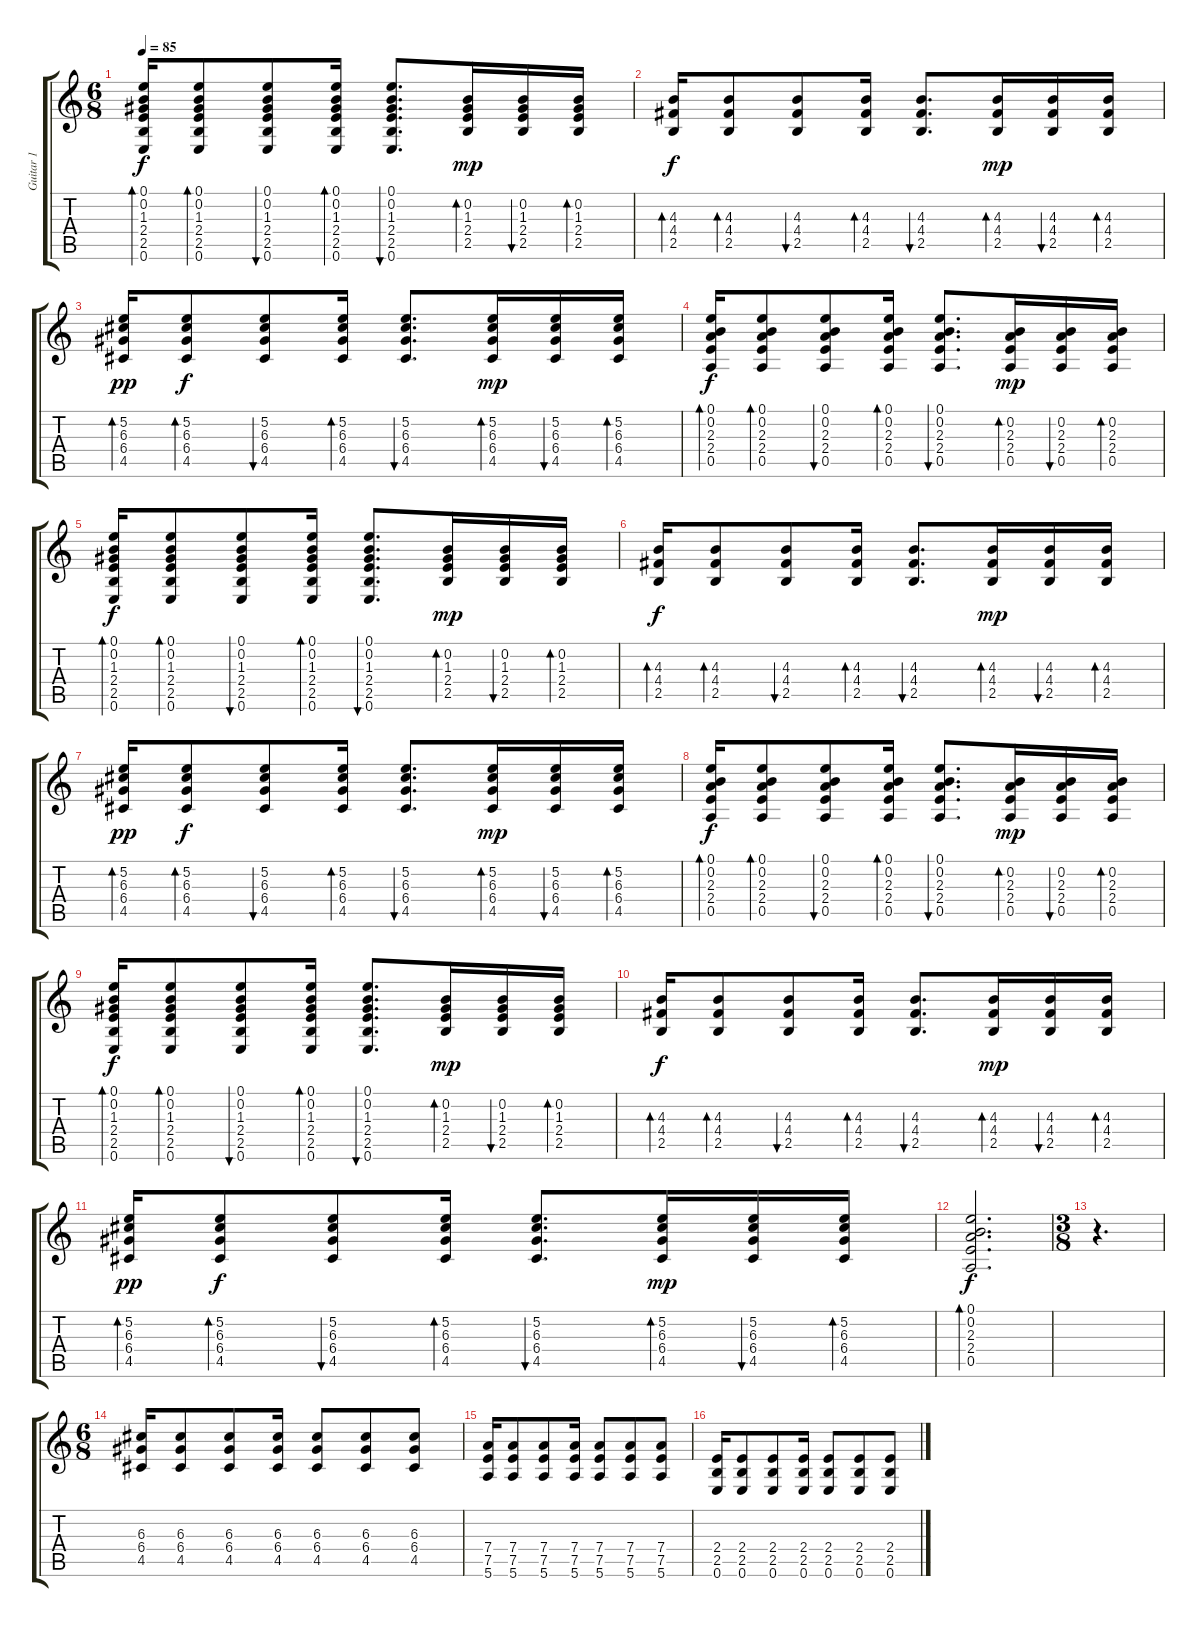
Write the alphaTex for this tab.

\track ("Guitar 1" "Guitar 1") {instrument acousticguitarsteel}
\staff {score tabs}
\tuning (E4 B3 G3 D3 A2 E2) {hide}
\ts (6 8)
\tempo 85
\clef g2
\ks c
(0.1 0.2 1.3 2.4 2.5 0.6).16{bd 60 dy f instrument acousticguitarsteel} (0.1 0.2 1.3 2.4 2.5 0.6).8{bd 60} (0.1 0.2 1.3 2.4 2.5 0.6).8{bu 60} (0.1 0.2 1.3 2.4 2.5 0.6).16{bd 30} (0.1 0.2 1.3 2.4 2.5 0.6).8{d bu 60} (0.2 1.3 2.4 2.5).16{bd 60 dy mp} (0.2 1.3 2.4 2.5).16{bu 60} (0.2 1.3 2.4 2.5).16{bd 60} |
(4.3 4.4 2.5).16{bd 30 dy f} (4.3 4.4 2.5).8{bd 30} (4.3 4.4 2.5).8{bu 60} (4.3 4.4 2.5).16{bd 30} (4.3 4.4 2.5).8{d bu 60} (4.3 4.4 2.5).16{bd 60 dy mp} (4.3 4.4 2.5).16{bu 60} (4.3 4.4 2.5).16{bd 60} |
(5.2 6.3 6.4 4.5).16{bd 60 dy pp} (5.2 6.3 6.4 4.5).8{bd 60 dy f} (5.2 6.3 6.4 4.5).8{bu 60} (5.2 6.3 6.4 4.5).16{bd 30} (5.2 6.3 6.4 4.5).8{d bu 60} (5.2 6.3 6.4 4.5).16{bd 60 dy mp} (5.2 6.3 6.4 4.5).16{bu 60} (5.2 6.3 6.4 4.5).16{bd 60} |
(0.1 0.2 2.3 2.4 0.5).16{bd 60 dy f} (0.1 0.2 2.3 2.4 0.5).8{bd 60} (0.1 0.2 2.3 2.4 0.5).8{bu 60} (0.1 0.2 2.3 2.4 0.5).16{bd 30} (0.1 0.2 2.3 2.4 0.5).8{d bu 60} (0.2 2.3 2.4 0.5).16{bd 60 dy mp} (0.2 2.3 2.4 0.5).16{bu 60} (0.2 2.3 2.4 0.5).16{bd 60} |
(0.1 0.2 1.3 2.4 2.5 0.6).16{bd 60 dy f} (0.1 0.2 1.3 2.4 2.5 0.6).8{bd 60} (0.1 0.2 1.3 2.4 2.5 0.6).8{bu 60} (0.1 0.2 1.3 2.4 2.5 0.6).16{bd 30} (0.1 0.2 1.3 2.4 2.5 0.6).8{d bu 60} (0.2 1.3 2.4 2.5).16{bd 60 dy mp} (0.2 1.3 2.4 2.5).16{bu 60} (0.2 1.3 2.4 2.5).16{bd 60} |
(4.3 4.4 2.5).16{bd 30 dy f} (4.3 4.4 2.5).8{bd 30} (4.3 4.4 2.5).8{bu 60} (4.3 4.4 2.5).16{bd 30} (4.3 4.4 2.5).8{d bu 60} (4.3 4.4 2.5).16{bd 60 dy mp} (4.3 4.4 2.5).16{bu 60} (4.3 4.4 2.5).16{bd 60} |
(5.2 6.3 6.4 4.5).16{bd 60 dy pp} (5.2 6.3 6.4 4.5).8{bd 60 dy f} (5.2 6.3 6.4 4.5).8{bu 60} (5.2 6.3 6.4 4.5).16{bd 30} (5.2 6.3 6.4 4.5).8{d bu 60} (5.2 6.3 6.4 4.5).16{bd 60 dy mp} (5.2 6.3 6.4 4.5).16{bu 60} (5.2 6.3 6.4 4.5).16{bd 60} |
(0.1 0.2 2.3 2.4 0.5).16{bd 60 dy f} (0.1 0.2 2.3 2.4 0.5).8{bd 60} (0.1 0.2 2.3 2.4 0.5).8{bu 60} (0.1 0.2 2.3 2.4 0.5).16{bd 30} (0.1 0.2 2.3 2.4 0.5).8{d bu 60} (0.2 2.3 2.4 0.5).16{bd 60 dy mp} (0.2 2.3 2.4 0.5).16{bu 60} (0.2 2.3 2.4 0.5).16{bd 60} |
(0.1 0.2 1.3 2.4 2.5 0.6).16{bd 60 dy f} (0.1 0.2 1.3 2.4 2.5 0.6).8{bd 60} (0.1 0.2 1.3 2.4 2.5 0.6).8{bu 60} (0.1 0.2 1.3 2.4 2.5 0.6).16{bd 30} (0.1 0.2 1.3 2.4 2.5 0.6).8{d bu 60} (0.2 1.3 2.4 2.5).16{bd 60 dy mp} (0.2 1.3 2.4 2.5).16{bu 60} (0.2 1.3 2.4 2.5).16{bd 60} |
(4.3 4.4 2.5).16{bd 30 dy f} (4.3 4.4 2.5).8{bd 30} (4.3 4.4 2.5).8{bu 60} (4.3 4.4 2.5).16{bd 30} (4.3 4.4 2.5).8{d bu 60} (4.3 4.4 2.5).16{bd 60 dy mp} (4.3 4.4 2.5).16{bu 60} (4.3 4.4 2.5).16{bd 60} |
(5.2 6.3 6.4 4.5).16{bd 60 dy pp} (5.2 6.3 6.4 4.5).8{bd 60 dy f} (5.2 6.3 6.4 4.5).8{bu 60} (5.2 6.3 6.4 4.5).16{bd 30} (5.2 6.3 6.4 4.5).8{d bu 60} (5.2 6.3 6.4 4.5).16{bd 60 dy mp} (5.2 6.3 6.4 4.5).16{bu 60} (5.2 6.3 6.4 4.5).16{bd 60} |
(0.1 0.2 2.3 2.4 0.5).2{d bd 60 dy f} |
\ts (3 8)
r.4{d} |
\ts (6 8)
(6.3 6.4 4.5).16{instrument overdrivenguitar} (6.3 6.4 4.5).8 (6.3 6.4 4.5).8 (6.3 6.4 4.5).16 (6.3 6.4 4.5).8 (6.3 6.4 4.5).8 (6.3 6.4 4.5).8 |
(7.4 7.5 5.6).16 (7.4 7.5 5.6).8 (7.4 7.5 5.6).8 (7.4 7.5 5.6).16 (7.4 7.5 5.6).8 (7.4 7.5 5.6).8 (7.4 7.5 5.6).8 |
(2.4 2.5 0.6).16 (2.4 2.5 0.6).8 (2.4 2.5 0.6).8 (2.4 2.5 0.6).16 (2.4 2.5 0.6).8 (2.4 2.5 0.6).8 (2.4 2.5 0.6).8
